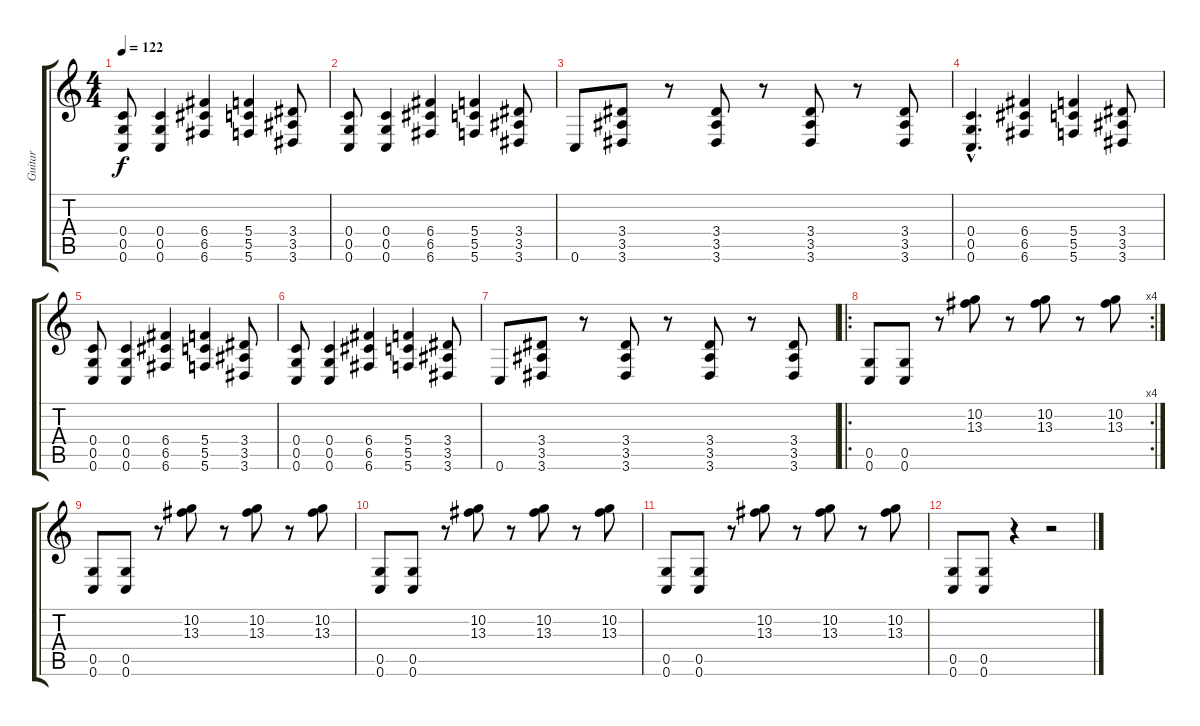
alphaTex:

\track ("Guitar" "Guitar") {instrument distortionguitar}
\staff {score tabs}
\tuning (D4 A3 F3 C3 G2 C2) {hide}
\ts (4 4)
\tempo 122
\clef g2
\ks c
(0.4 0.5 0.6).8{dy f} (0.4 0.5 0.6).4 (6.4 6.5 6.6).4 (5.4 5.5 5.6).4 (3.4 3.5 3.6).8 |
(0.4 0.5 0.6).8 (0.4 0.5 0.6).4 (6.4 6.5 6.6).4 (5.4 5.5 5.6).4 (3.4 3.5 3.6).8 |
0.6.8 (3.4 3.5 3.6).8 r.8 (3.4 3.5 3.6).8 r.8 (3.4 3.5 3.6).8 r.8 (3.4 3.5 3.6).8 |
(0.4{hac} 0.5{hac} 0.6{hac}).4{d} (6.4 6.5 6.6).4 (5.4 5.5 5.6).4 (3.4 3.5 3.6).8 |
(0.4 0.5 0.6).8 (0.4 0.5 0.6).4 (6.4 6.5 6.6).4 (5.4 5.5 5.6).4 (3.4 3.5 3.6).8 |
(0.4 0.5 0.6).8 (0.4 0.5 0.6).4 (6.4 6.5 6.6).4 (5.4 5.5 5.6).4 (3.4 3.5 3.6).8 |
0.6.8 (3.4 3.5 3.6).8 r.8 (3.4 3.5 3.6).8 r.8 (3.4 3.5 3.6).8 r.8 (3.4 3.5 3.6).8 |
\ro
\rc 4
(0.5 0.6).8 (0.5 0.6).8 r.8 (10.2 13.3).8 r.8 (10.2 13.3).8 r.8 (10.2 13.3).8 |
(0.5 0.6).8 (0.5 0.6).8 r.8 (10.2 13.3).8 r.8 (10.2 13.3).8 r.8 (10.2 13.3).8 |
(0.5 0.6).8 (0.5 0.6).8 r.8 (10.2 13.3).8 r.8 (10.2 13.3).8 r.8 (10.2 13.3).8 |
(0.5 0.6).8 (0.5 0.6).8 r.8 (10.2 13.3).8 r.8 (10.2 13.3).8 r.8 (10.2 13.3).8 |
(0.5 0.6).8 (0.5 0.6).8 r.4 r.2
